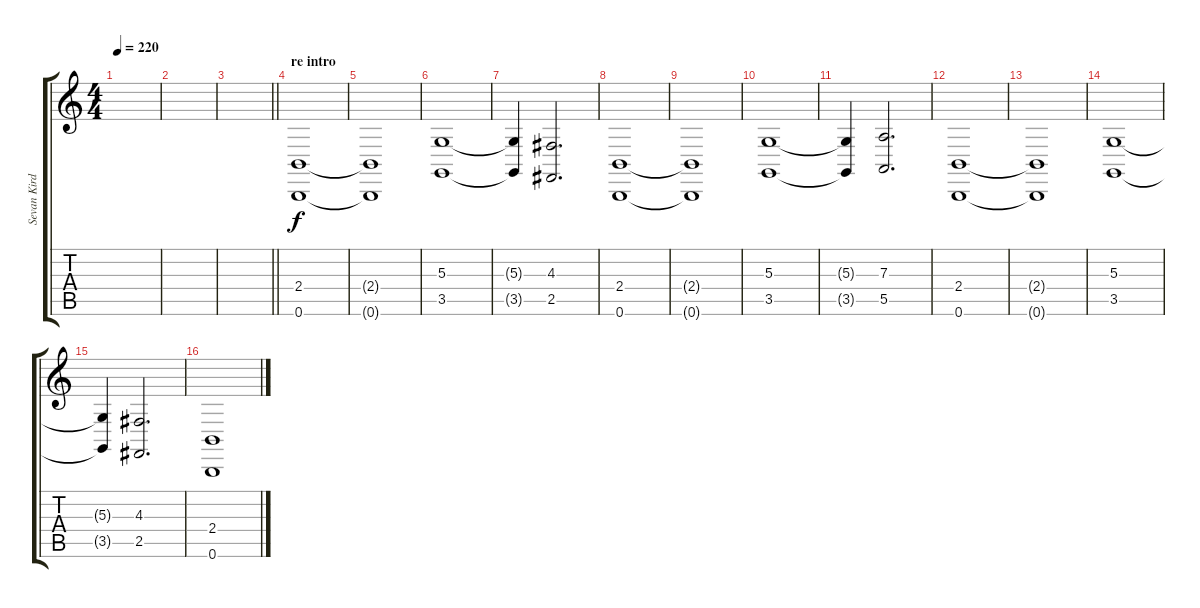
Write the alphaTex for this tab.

\track ("Sevan Kirder" "Sevan Kird") {instrument bagpipe}
\staff {score tabs}
\tuning (B3 Gb3 D3 A2 E2 B1) {hide}
\ts (4 4)
\tempo 220
\clef g2
\ks c
|
|
\barLineRight lightlight
|
\section ("" "re intro")
(2.4 0.6).1{volume 13} |
(2.4{t} 0.6{t}).1 |
(5.3 3.5).1 |
(5.3{t} 3.5{t}).4 (4.3 2.5).2{d} |
(2.4 0.6).1 |
(2.4{t} 0.6{t}).1 |
(5.3 3.5).1 |
(5.3{t} 3.5{t}).4 (7.3 5.5).2{d} |
(2.4 0.6).1 |
(2.4{t} 0.6{t}).1 |
(5.3 3.5).1 |
(5.3{t} 3.5{t}).4 (4.3 2.5).2{d} |
(2.4 0.6).1
